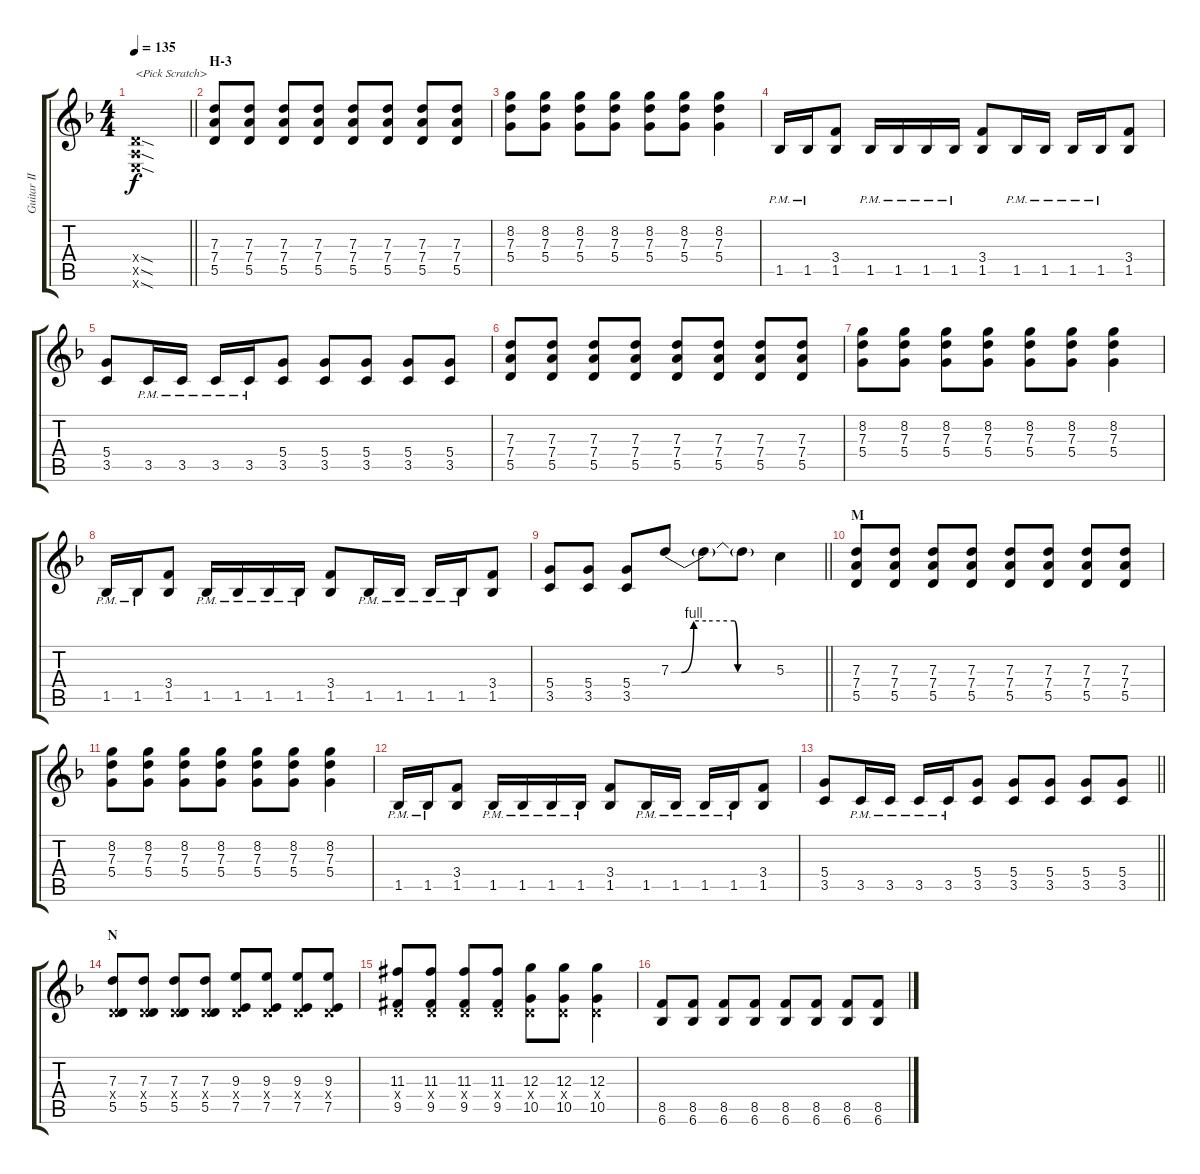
\track ("Guitar II" "Guitar II") {instrument overdrivenguitar}
\staff {score tabs}
\tuning (E4 B3 G3 D3 A2 E2) {hide}
\ts (4 4)
\tempo 135
\clef g2
\barLineRight lightlight
\ks f
(0.4{sod x} 0.5{sod x} 0.6{sod x}).1{txt "<Pick Scratch>" dy f} |
\section ("" "H-3")
(7.3 7.4 5.5).8 (7.3 7.4 5.5).8 (7.3 7.4 5.5).8 (7.3 7.4 5.5).8 (7.3 7.4 5.5).8 (7.3 7.4 5.5).8 (7.3 7.4 5.5).8 (7.3 7.4 5.5).8 |
(8.2 7.3 5.4).8 (8.2 7.3 5.4).8 (8.2 7.3 5.4).8 (8.2 7.3 5.4).8 (8.2 7.3 5.4).8 (8.2 7.3 5.4).8 (8.2 7.3 5.4).4 |
1.5{pm}.16 1.5{pm}.16 (3.4 1.5).8 1.5{pm}.16 1.5{pm}.16 1.5{pm}.16 1.5{pm}.16 (3.4 1.5).8 1.5{pm}.16 1.5{pm}.16 1.5{pm}.16 1.5{pm}.16 (3.4 1.5).8 |
(5.4 3.5).8 3.5{pm}.16 3.5{pm}.16 3.5{pm}.16 3.5{pm}.16 (5.4 3.5).8 (5.4 3.5).8 (5.4 3.5).8 (5.4 3.5).8 (5.4 3.5).8 |
(7.3 7.4 5.5).8 (7.3 7.4 5.5).8 (7.3 7.4 5.5).8 (7.3 7.4 5.5).8 (7.3 7.4 5.5).8 (7.3 7.4 5.5).8 (7.3 7.4 5.5).8 (7.3 7.4 5.5).8 |
(8.2 7.3 5.4).8 (8.2 7.3 5.4).8 (8.2 7.3 5.4).8 (8.2 7.3 5.4).8 (8.2 7.3 5.4).8 (8.2 7.3 5.4).8 (8.2 7.3 5.4).4 |
1.5{pm}.16 1.5{pm}.16 (3.4 1.5).8 1.5{pm}.16 1.5{pm}.16 1.5{pm}.16 1.5{pm}.16 (3.4 1.5).8 1.5{pm}.16 1.5{pm}.16 1.5{pm}.16 1.5{pm}.16 (3.4 1.5).8 |
\barLineRight lightlight
(5.4 3.5).8 (5.4 3.5).8 (5.4 3.5).8 7.3{be (custom 0 0 6 0 13 4 20 4 36 4 38 0 60 0)}.8 7.3{t}.8 7.3{t}.8 5.3.4 |
\section ("" "M")
(7.3 7.4 5.5).8 (7.3 7.4 5.5).8 (7.3 7.4 5.5).8 (7.3 7.4 5.5).8 (7.3 7.4 5.5).8 (7.3 7.4 5.5).8 (7.3 7.4 5.5).8 (7.3 7.4 5.5).8 |
(8.2 7.3 5.4).8 (8.2 7.3 5.4).8 (8.2 7.3 5.4).8 (8.2 7.3 5.4).8 (8.2 7.3 5.4).8 (8.2 7.3 5.4).8 (8.2 7.3 5.4).4 |
1.5{pm}.16 1.5{pm}.16 (3.4 1.5).8 1.5{pm}.16 1.5{pm}.16 1.5{pm}.16 1.5{pm}.16 (3.4 1.5).8 1.5{pm}.16 1.5{pm}.16 1.5{pm}.16 1.5{pm}.16 (3.4 1.5).8 |
\barLineRight lightlight
(5.4 3.5).8 3.5{pm}.16 3.5{pm}.16 3.5{pm}.16 3.5{pm}.16 (5.4 3.5).8 (5.4 3.5).8 (5.4 3.5).8 (5.4 3.5).8 (5.4 3.5).8 |
\section ("" "N")
(7.3 0.4{x} 5.5).8 (7.3 0.4{x} 5.5).8 (7.3 0.4{x} 5.5).8 (7.3 0.4{x} 5.5).8 (9.3 0.4{x} 7.5).8 (9.3 0.4{x} 7.5).8 (9.3 0.4{x} 7.5).8 (9.3 0.4{x} 7.5).8 |
(11.3{acc #} 0.4{x} 9.5{acc #}).8 (11.3{acc #} 0.4{x} 9.5{acc #}).8 (11.3{acc #} 0.4{x} 9.5{acc #}).8 (11.3{acc #} 0.4{x} 9.5{acc #}).8 (12.3 0.4{x} 10.5).8 (12.3 0.4{x} 10.5).8 (12.3 0.4{x} 10.5).4 |
(8.5 6.6).8 (8.5 6.6).8 (8.5 6.6).8 (8.5 6.6).8 (8.5 6.6).8 (8.5 6.6).8 (8.5 6.6).8 (8.5 6.6).8
